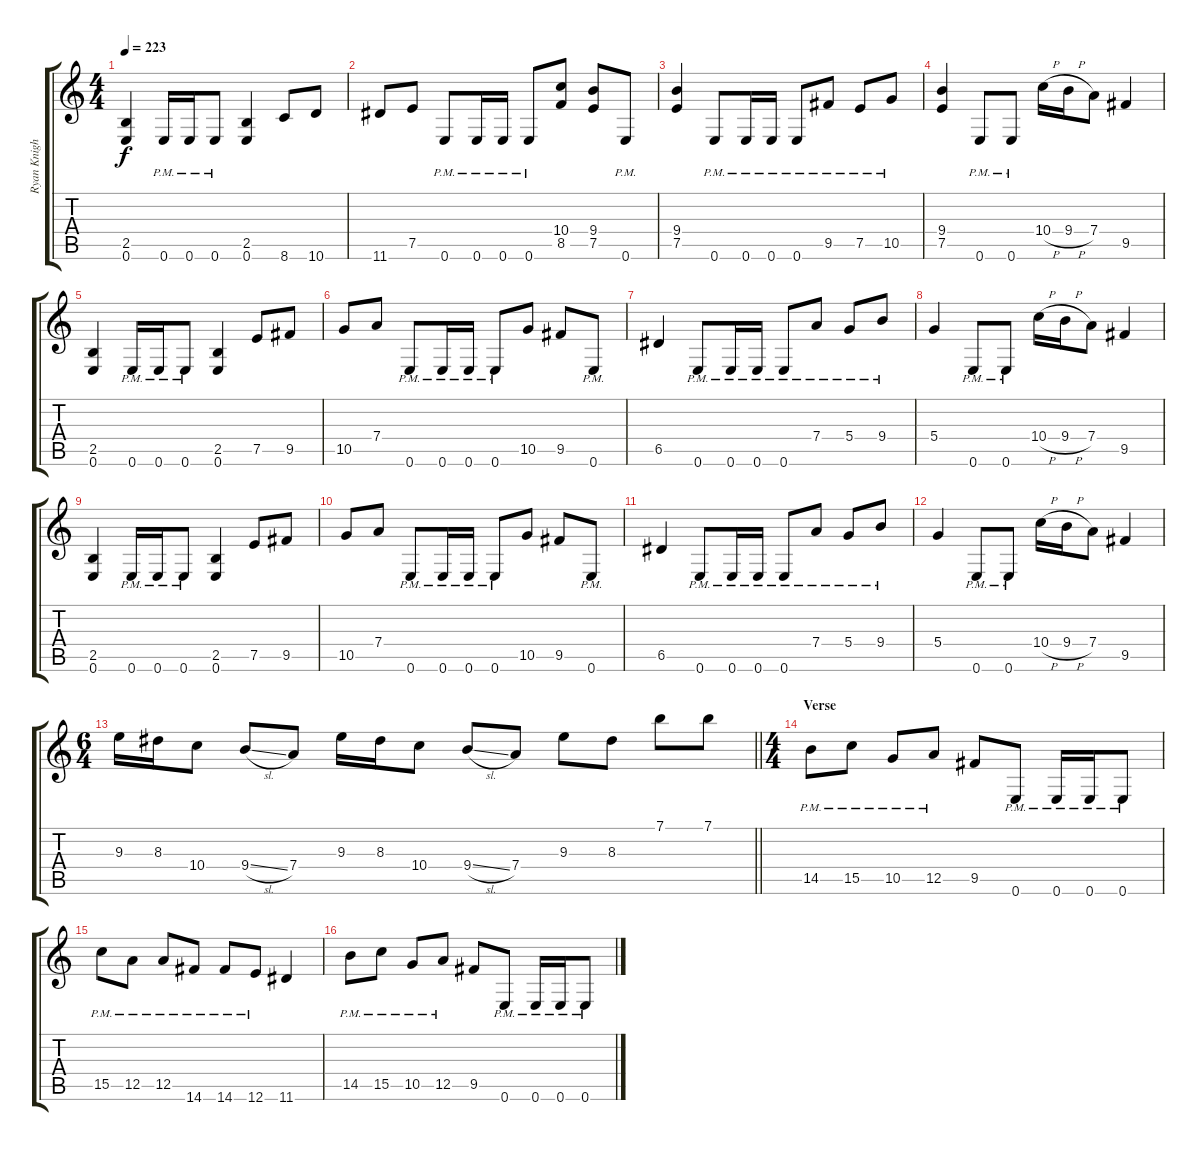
\track ("Ryan Knight Rhythm" "Ryan Knigh") {instrument distortionguitar}
\staff {score tabs}
\tuning (E4 B3 G3 D3 A2 E2) {hide}
\ts (4 4)
\tempo 223
\clef g2
\ks c
(2.5 0.6).4{dy f} 0.6{pm}.16 0.6{pm}.16 0.6{pm}.8 (2.5 0.6).4 8.6.8 10.6.8 |
11.6.8 7.5.8 0.6{pm}.8 0.6{pm}.16 0.6{pm}.16 0.6{pm}.8 (10.4 8.5).8 (9.4 7.5).8 0.6{pm}.8 |
(9.4 7.5).4 0.6{pm}.8 0.6{pm}.16 0.6{pm}.16 0.6{pm}.8 9.5{pm}.8 7.5{pm}.8 10.5{pm}.8 |
(9.4 7.5).4 0.6{pm}.8 0.6{pm}.8 10.4{h}.16 9.4{h}.16 7.4.8 9.5.4 |
(2.5 0.6).4 0.6{pm}.16 0.6{pm}.16 0.6{pm}.8 (2.5 0.6).4 7.5.8 9.5.8 |
10.5.8 7.4.8 0.6{pm}.8 0.6{pm}.16 0.6{pm}.16 0.6{pm}.8 10.5.8 9.5.8 0.6{pm}.8 |
6.5.4 0.6{pm}.8 0.6{pm}.16 0.6{pm}.16 0.6{pm}.8 7.4{pm}.8 5.4{pm}.8 9.4{pm}.8 |
5.4.4 0.6{pm}.8 0.6{pm}.8 10.4{h}.16 9.4{h}.16 7.4.8 9.5.4 |
(2.5 0.6).4 0.6{pm}.16 0.6{pm}.16 0.6{pm}.8 (2.5 0.6).4 7.5.8 9.5.8 |
10.5.8 7.4.8 0.6{pm}.8 0.6{pm}.16 0.6{pm}.16 0.6{pm}.8 10.5.8 9.5.8 0.6{pm}.8 |
6.5.4 0.6{pm}.8 0.6{pm}.16 0.6{pm}.16 0.6{pm}.8 7.4{pm}.8 5.4{pm}.8 9.4{pm}.8 |
5.4.4 0.6{pm}.8 0.6{pm}.8 10.4{h}.16 9.4{h}.16 7.4.8 9.5.4 |
\ts (6 4)
\barLineRight lightlight
9.3.16 8.3.16 10.4.8 9.4{sl}.8 7.4.8 9.3.16 8.3.16 10.4.8 9.4{sl}.8 7.4.8 9.3.8 8.3.8 7.1.8 7.1.8 |
\ts (4 4)
\section ("" "Verse")
14.5{pm}.8 15.5{pm}.8 10.5{pm}.8 12.5{pm}.8 9.5.8 0.6{pm}.8 0.6{pm}.16 0.6{pm}.16 0.6{pm}.8 |
15.5{pm}.8 12.5{pm}.8 12.5{pm}.8 14.6{pm}.8 14.6{pm}.8 12.6{pm}.8 11.6.4 |
14.5{pm}.8 15.5{pm}.8 10.5{pm}.8 12.5{pm}.8 9.5.8 0.6{pm}.8 0.6{pm}.16 0.6{pm}.16 0.6{pm}.8
